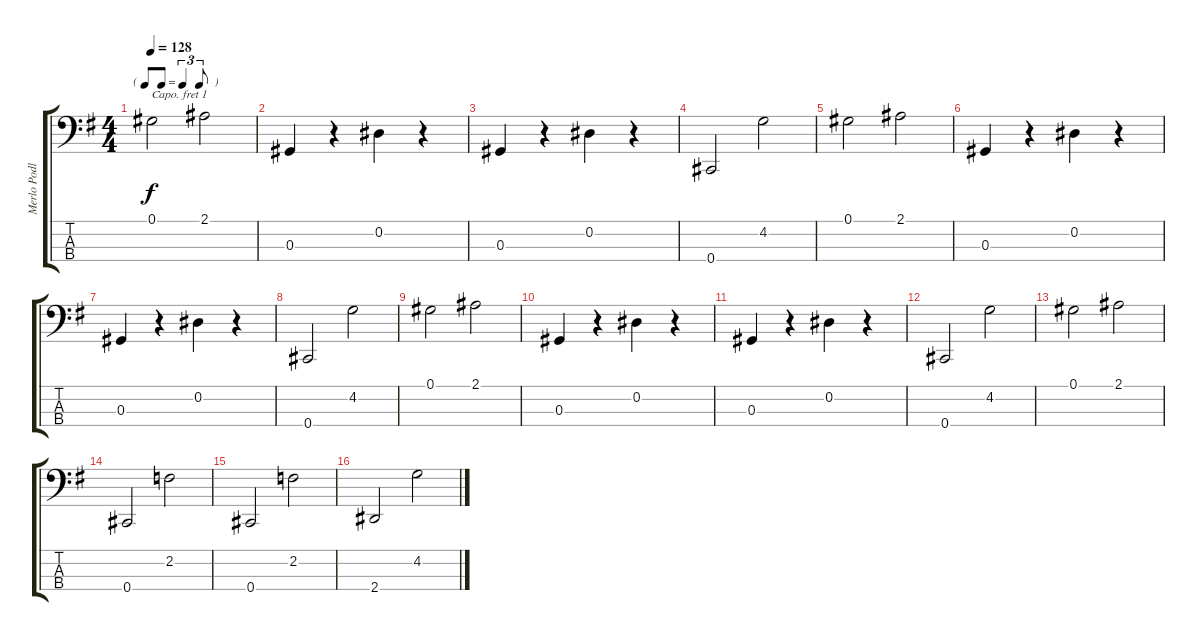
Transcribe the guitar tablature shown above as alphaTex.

\track ("Merlo Podlewski" "Merlo Podl") {instrument electricbassfinger}
\staff {score tabs}
\capo 1
\tuning (G2 D2 G1 C1) {hide}
\ts (4 4)
\tf triplet8th
\tempo 128
\clef f4
\ks g
0.1.2{dy f} 2.1.2 |
0.3.4 r.4 0.2.4 r.4 |
0.3.4 r.4 0.2.4 r.4 |
0.4.2 4.2.2 |
0.1.2 2.1.2 |
0.3.4 r.4 0.2.4 r.4 |
0.3.4 r.4 0.2.4 r.4 |
0.4.2 4.2.2 |
0.1.2 2.1.2 |
0.3.4 r.4 0.2.4 r.4 |
0.3.4 r.4 0.2.4 r.4 |
0.4.2 4.2.2 |
0.1.2 2.1.2 |
0.4.2 2.2.2 |
0.4.2 2.2.2 |
2.4.2 4.2.2
